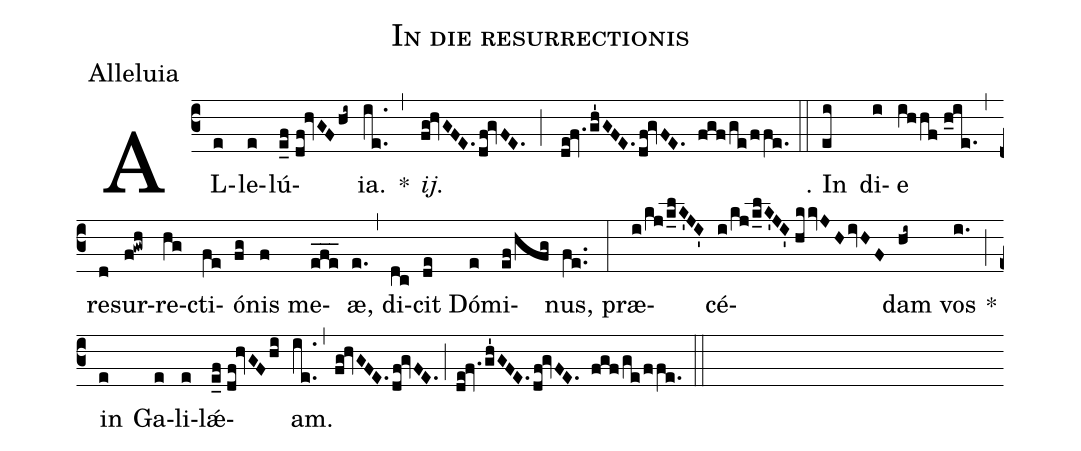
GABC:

name:In die resurrectionis;
office-part:Alleluia;
%%
(c3) AL(e)le(e)lú(e_f//df!hvGFhi~)ia.(ie..) *(,) <i>ij.</i>(fg!hvGFE.df!gvFE.;de!fv.gh'GFE.df!gvFE. fgf/ge/ffe.) (::)

℣. In(ei) di(i)e(ihhf//h_ie.) (,) re(d)sur(f!gwh)re(hg)cti(fe)ó(fg)nis(f) me(efe___)æ,(e.) (,) di(dc)cit(de) Dó(e)mi(ef/hfg)nus,(fe..) (:)
præ(i/kj/k_lK'JI')cé(i/kj/k_lK'JI'//hkkvJHivHF)dam(hi~) vos(i.) *(;) in(e) Ga(e)li(e)l{<sp>'ae</sp>}(e_f//df!hvGFhi)am.(ie..,fg!hvGFE.df!gvFE.;de!fv.gh'GFE.df!gvFE. fgf/ge/ffe.) (::)
